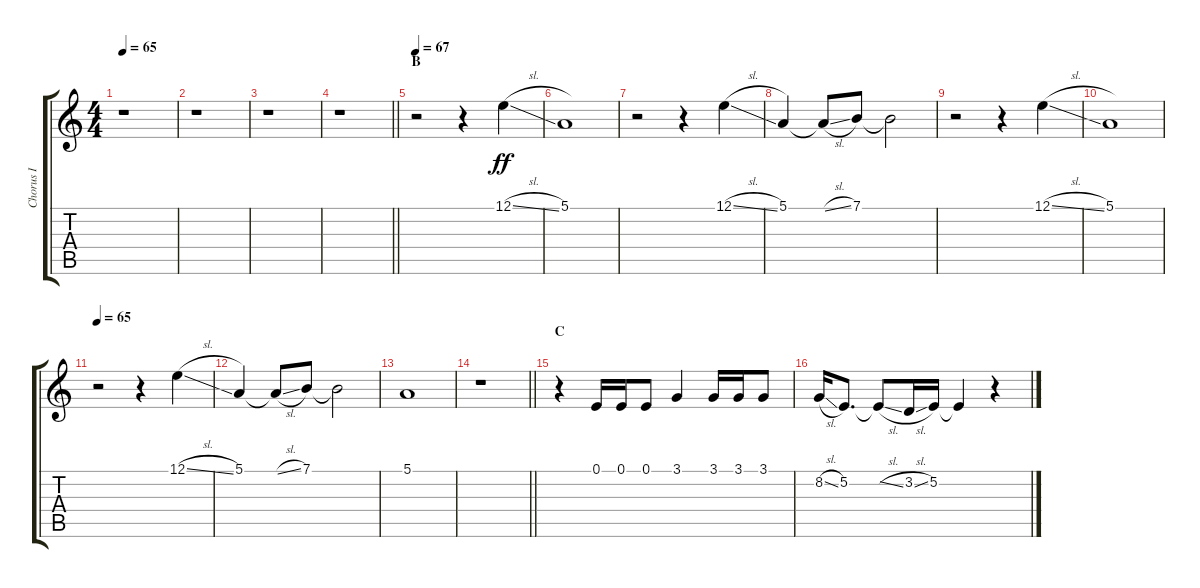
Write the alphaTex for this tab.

\track ("Chorus I" "Chorus I") {instrument voiceoohs}
\staff {score tabs}
\tuning (E4 B3 G3 D3 A2 E2) {hide}
\ts (4 4)
\tempo 65
\clef g2
\ks c
r.1{dy ff} |
r.1 |
r.1 |
\barLineRight lightlight
r.1 |
\section ("" "B")
\tempo 67
r.2 r.4 12.1{sl}.4 |
5.1.1 |
r.2 r.4 12.1{sl}.4 |
5.1.4 5.1{sl t}.8 7.1.8 7.1{t}.2 |
r.2 r.4 12.1{sl}.4 |
5.1.1 |
\tempo 65
r.2 r.4 12.1{sl}.4 |
5.1.4 5.1{sl t}.8 7.1.8 7.1{t}.2 |
5.1.1 |
\barLineRight lightlight
r.1 |
\section ("" "C")
r.4 0.1.16 0.1.16 0.1.8 3.1.4 3.1.16 3.1.16 3.1.8 |
8.2{sl}.16 5.2.8{d} 5.2{sl t}.8 3.2{sl}.16 5.2.16 5.2{t}.4 r.4
